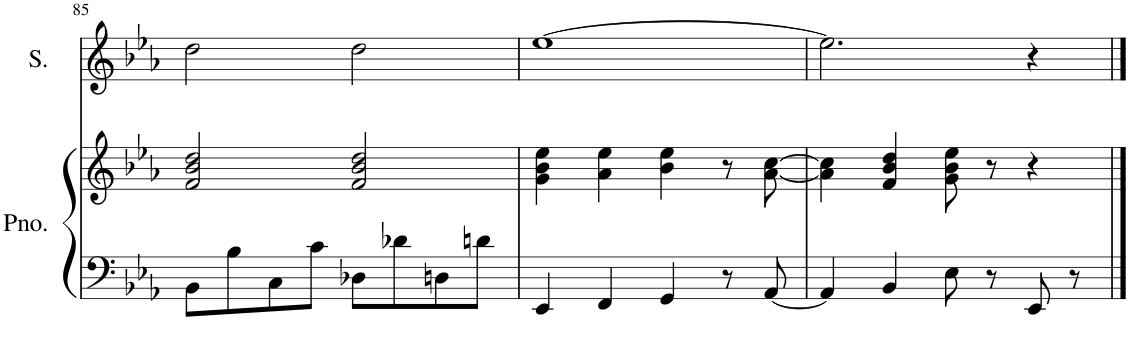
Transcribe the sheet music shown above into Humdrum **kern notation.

**kern	**kern	**kern
*part2	*part2	*part1
*staff3	*staff2	*staff1
*I"Piano	*	*I"Soprano
*I'Pno.	*	*I'S.
!!LO:PB:g=z
*clefF4	*clefG2	*clefG2
*k[b-e-a-]	*k[b-e-a-]	*k[b-e-a-]
*M4/4	*M4/4	*M4/4
=85	=85	=85
8BB-\L	2f/ 2b-/ 2dd/	2dd\
8B-\	.	.
8C\	.	.
8c\J	.	.
8D-X\L	2f/ 2b-/ 2dd/	2dd\
8d-X\	.	.
8Dn\	.	.
8dn\J	.	.
=86	=86	=86
4EE-/	4g\ 4b-\ 4ee-\	[1ee-
4FF/	4a-\ 4ee-\	.
4GG/	4b-\ 4ee-\	.
8r	8r	.
[8AA-/	[8a-\ [8cc\	.
=87	=87	=87
4AA-/]	4a-\] 4cc\]	2.ee-\]
4BB-/	4f/ 4b-/ 4dd/	.
8E-\	8g\ 8b-\ 8ee-\	.
8r	8r	.
8EE-/	4r	4r
8r	.	.
==	==	==
*-	*-	*-
